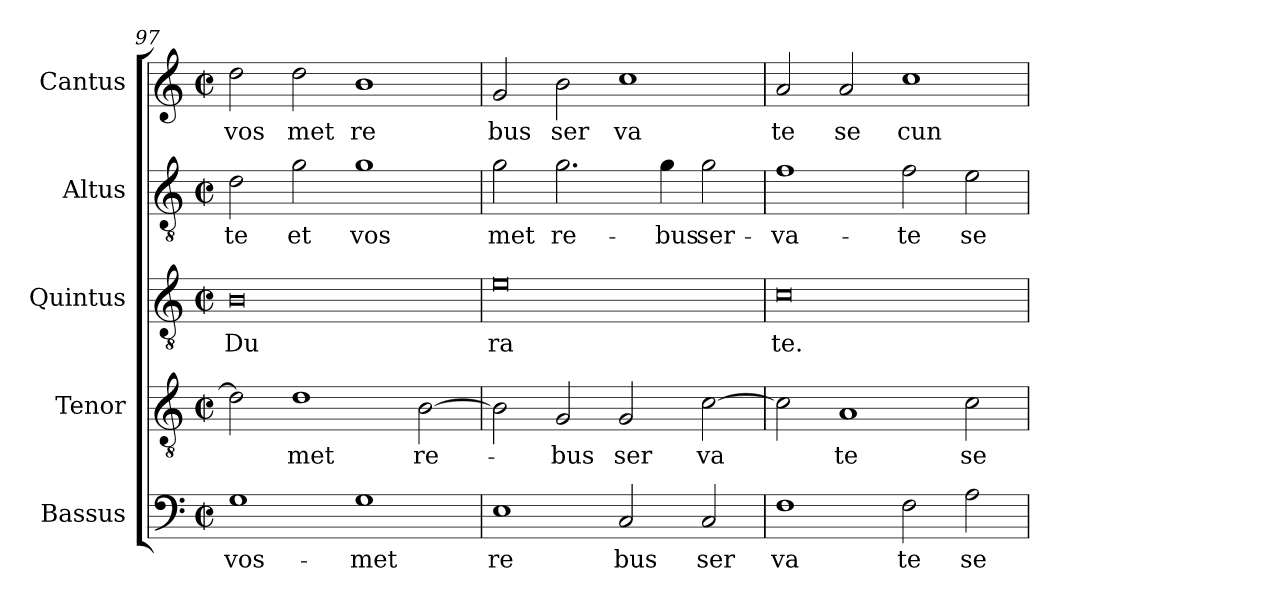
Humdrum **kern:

**kern	**text	**kern	**text	**kern	**text	**kern	**text	**kern	**text
*part5	*part5	*part4	*part4	*part3	*part3	*part2	*part2	*part1	*part1
*staff5	*staff5	*staff4	*staff4	*staff3	*staff3	*staff2	*staff2	*staff1	*staff1
*I"Bassus	*	*I"Tenor	*	*I"Quintus	*	*I"Altus	*	*I"Cantus	*
*clefF4	*	*clefGv2	*	*clefGv2	*	*clefGv2	*	*clefG2	*
*M2/2	*	*M2/2	*	*M2/2	*	*M2/2	*	*M2/2	*
*met(c|)	*	*met(c|)	*	*met(c|)	*	*met(c|)	*	*met(c|)	*
=97	=97	=97	=97	=97	=97	=97	=97	=97	=97
!	!LO:LY:b:cj	!	!	!	!LO:LY:b:cj	!	!LO:LY:b:cj	!	!LO:LY:b:cj
1G	vos-	2d\]	.	0B	Du	2d\	te	2dd\	vos
!	!	!	!LO:LY:b:cj	!	!	!	!LO:LY:b:cj	!	!LO:LY:b:cj
.	.	1d	-met	.	.	2g\	et	2dd\	met
!	!LO:LY:b:cj	!	!	!	!	!	!LO:LY:b:cj	!	!LO:LY:b:cj
1G	-met	.	.	.	.	1g	vos	1b	re
!	!	!	!LO:LY:b:cj	!	!	!	!	!	!
.	.	[>2B\	re-	.	.	.	.	.	.
!!LO:LB:g=z
=98	=98	=98	=98	=98	=98	=98	=98	=98	=98
!	!LO:LY:b:cj	!	!	!	!LO:LY:b:cj	!	!LO:LY:b:cj	!	!LO:LY:b:cj
1E	re	2B\]	.	0e	ra	2g\	met	2g/	bus
!	!	!	!LO:LY:b:cj	!	!	!	!LO:LY:b:cj	!	!LO:LY:b:cj
.	.	2G/	-bus	.	.	2.g\	re-	2b\	ser
!	!LO:LY:b:cj	!	!LO:LY:b:cj	!	!	!	!	!	!LO:LY:b:cj
2C/	bus	2G/	ser	.	.	.	.	1cc	va
!	!	!	!	!	!	!	!LO:LY:b:cj	!	!
.	.	.	.	.	.	4g\	-bus	.	.
!	!LO:LY:b:cj	!	!LO:LY:b:cj	!	!	!	!LO:LY:b:cj	!	!
2C/	ser	[>2c\	va	.	.	2g\	ser-	.	.
=99	=99	=99	=99	=99	=99	=99	=99	=99	=99
!	!LO:LY:b:cj	!	!	!	!LO:LY:b:cj	!	!LO:LY:b:cj	!	!LO:LY:b:cj
1F	va	2c\]	.	0c	te.	1f	-va-	2a/	te
!	!	!	!LO:LY:b:cj	!	!	!	!	!	!LO:LY:b:cj
.	.	1A	te	.	.	.	.	2a/	se
!	!LO:LY:b:cj	!	!	!	!	!	!LO:LY:b:cj	!	!LO:LY:b:cj
2F\	te	.	.	.	.	2f\	-te	1cc	cun
!	!LO:LY:b:cj	!	!LO:LY:b:cj	!	!	!	!LO:LY:b:cj	!	!
2A\	se	2c\	se	.	.	2e\	se-	.	.
=	=	=	=	=	=	=	=	=	=
*-	*-	*-	*-	*-	*-	*-	*-	*-	*-
